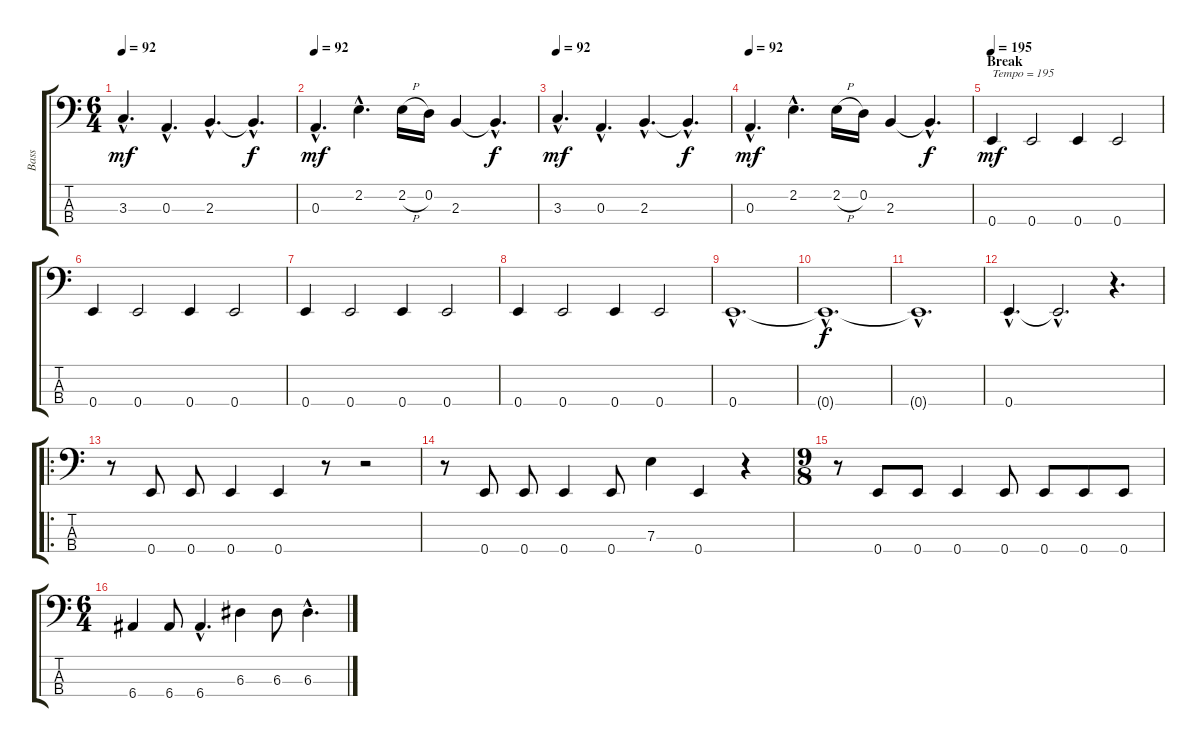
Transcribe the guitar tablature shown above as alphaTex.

\track ("Bass" "Bass") {instrument electricbassfinger}
\staff {score tabs}
\tuning (G2 D2 A1 E1) {hide}
\ts (6 4)
\tempo 92
\clef f4
\ks c
3.3{hac}.4{d dy mf} 0.3{hac}.4{d} 2.3{hac}.4{d} 2.3{hac t}.4{d dy f} |
\tempo 92
0.3{hac}.4{d dy mf} 2.2{hac}.4{d} 2.2{h}.16 0.2.16 2.3.4 2.3{hac t}.4{d dy f} |
\tempo 92
3.3{hac}.4{d dy mf} 0.3{hac}.4{d} 2.3{hac}.4{d} 2.3{hac t}.4{d dy f} |
\tempo 92
0.3{hac}.4{d dy mf} 2.2{hac}.4{d} 2.2{h}.16 0.2.16 2.3.4 2.3{hac t}.4{d dy f} |
\section ("" "Break")
\tempo 195
0.4.4{txt "Tempo = 195" dy mf} 0.4.2 0.4.4 0.4.2 |
0.4.4 0.4.2 0.4.4 0.4.2 |
0.4.4 0.4.2 0.4.4 0.4.2 |
0.4.4 0.4.2 0.4.4 0.4.2 |
0.4{hac}.1{d} |
0.4{hac t}.1{d dy f} |
0.4{hac t}.1{d} |
0.4{hac}.4{d} 0.4{hac t}.2{d} r.4{d} |
\ro
r.8 0.4.8 0.4.8 0.4.4 0.4.4 r.8 r.2 |
r.8 0.4.8 0.4.8 0.4.4 0.4.8 7.3.4 0.4.4 r.4 |
\ts (9 8)
r.8 0.4.8 0.4.8 0.4.4 0.4.8 0.4.8 0.4.8 0.4.8 |
\ts (6 4)
6.4.4 6.4.8 6.4{hac}.4{d} 6.3.4 6.3.8 6.3{hac}.4{d}
